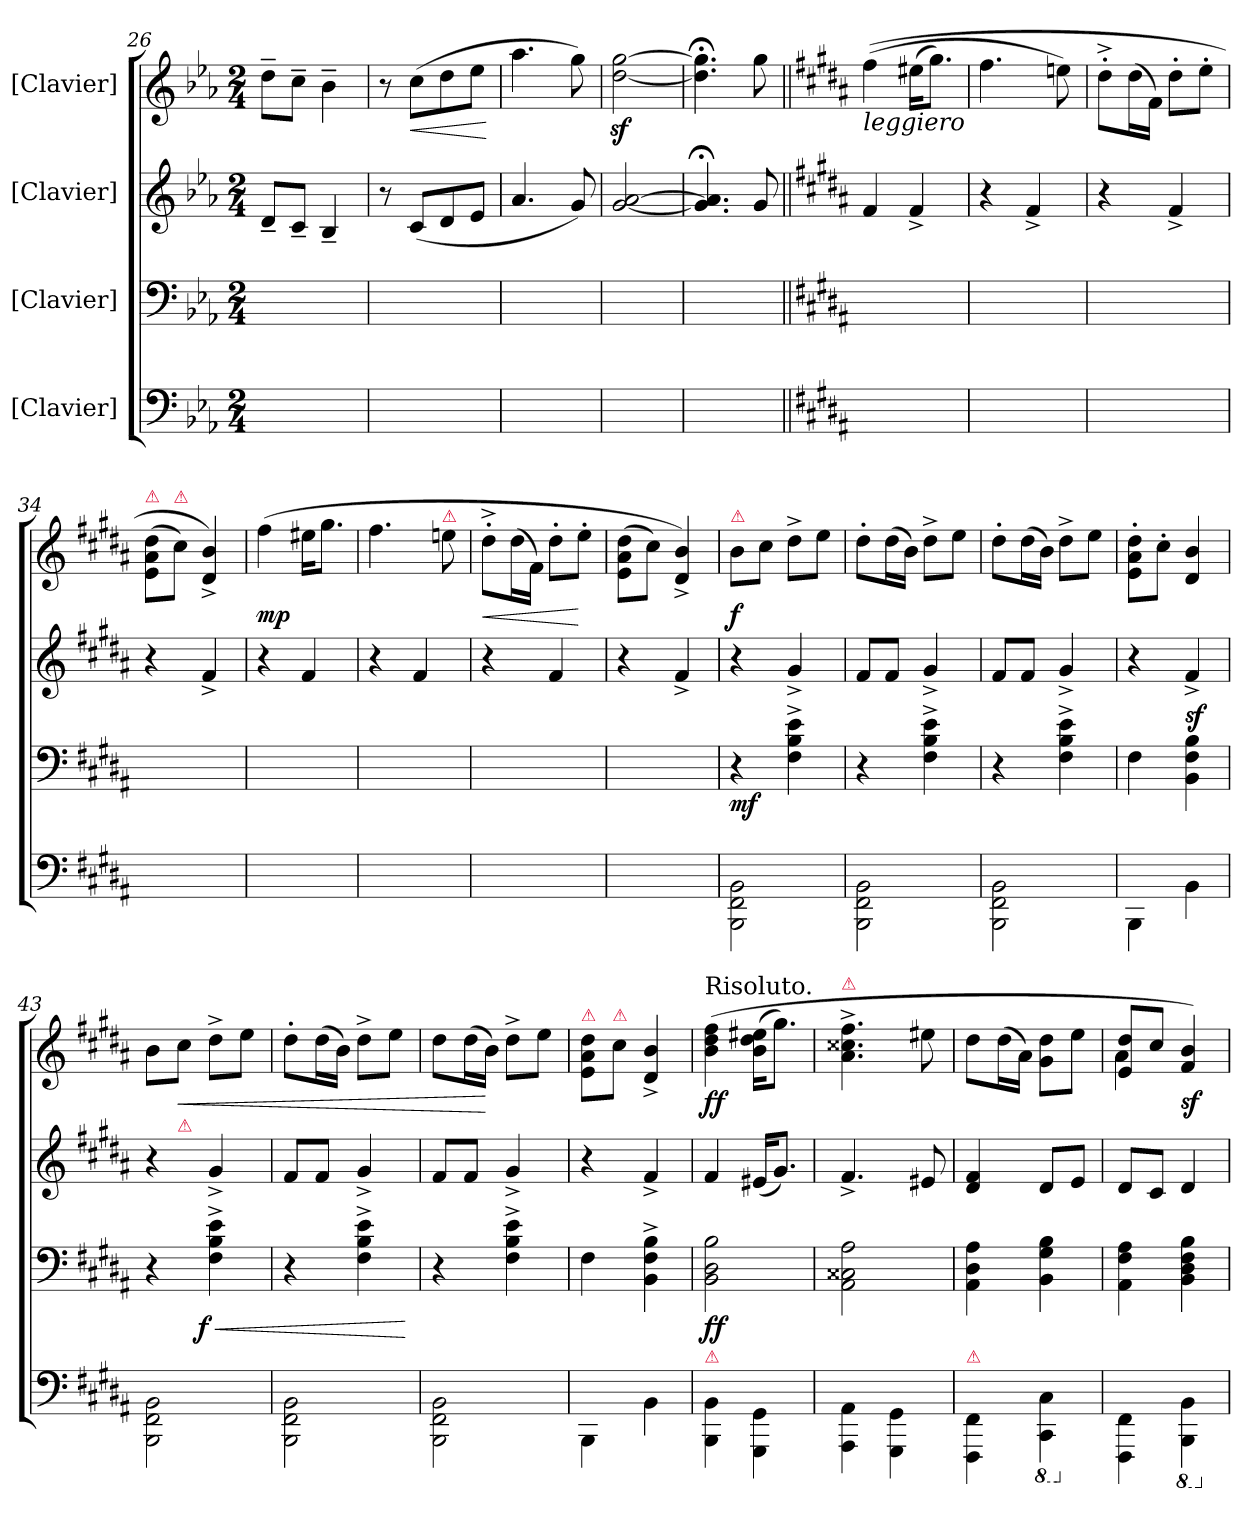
**kern	**kern	**dynam	**kern	**kern	**dynam
*part4	*part3	*part3	*part2	*part1	*part1
*staff4	*staff3	*staff3	*staff2	*staff1	*staff1
*I"[Clavier]	*I"[Clavier]	*	*I"[Clavier]	*I"[Clavier]	*
*clefF4	*clefF4	*	*clefG2	*clefG2	*
*k[b-e-a-]	*k[b-e-a-]	*	*k[b-e-a-]	*k[b-e-a-]	*
*E-:	*E-:	*	*E-:	*E-:	*
*M2/4	*M2/4	*	*M2/4	*M2/4	*
=26	=26	=26	=26	=26	=26
2ryy	2ryy	.	8d~>/L	8dd~>\L	.
.	.	.	8c~>/J	8cc~>\J	.
.	.	.	4B-~>/	4b-~>\	.
=27	=27	=27	=27	=27	=27
2ryy	2ryy	.	8r	8r	.
!	!	!	!	!	!LO:HP:b
.	.	.	(<8c/L	(>8cc\L	<
.	.	.	8d/	8dd\	.
.	.	.	8e-/J	8ee-\J	.
.	.	.	.	.	[
=28	=28	=28	=28	=28	=28
2ryy	2ryy	.	4.a-/	4.aa-\	.
.	.	.	8g/)	8gg\)	.
=29	=29	=29	=29	=29	=29
2ryy	2ryy	.	[2g/ [2a-/	[2ddz\ [2ggz\	.
=30	=30	=30	=30	=30	=30
2ryy	2ryy	.	4.g];</ 4.a-];</	4.dd];<\ 4.gg];<\	.
.	.	.	8g/	8gg\	.
=31||	=31||	=31||	=31||	=31||	=31||
*k[f#c#g#d#a#]	*k[f#c#g#d#a#]	*	*k[f#c#g#d#a#]	*k[f#c#g#d#a#]	*
*	*	*	*	*MM160	*
!	!	!	!	!LO:TX:b:i:t=leggiero	!
2ryy	2ryy	.	4f#/	(>(>4ff#\	.
.	.	.	4f#^</	(>16ee#X\KL	.
.	.	.	.	8.gg#\J)	.
=32	=32	=32	=32	=32	=32
2ryy	2ryy	.	4r	4.ff#\	.
.	.	.	4f#^</	.	.
.	.	.	.	8een\)	.
=33	=33	=33	=33	=33	=33
2ryy	2ryy	.	4r	8dd#'>^>\L	.
.	.	.	.	(>16dd#\L	.
.	.	.	.	16f#\JJ)	.
.	.	.	4f#^>/	8dd#'>\L	.
.	.	.	.	8ee'>\J	.
=34	=34	=34	=34	=34	=34
!	!	!	!	!LO:TX:a:color=crimson:t=⚠	!
2ryy	2ryy	.	4r	(>8e\ 8a#\ 8dd#\L	.
!	!	!	!	!LO:TX:a:color=crimson:t=⚠	!
.	.	.	.	8cc#\J)	.
.	.	.	4f#^>/	4d#^>/ 4b^>/)	.
=35	=35	=35	=35	=35	=35
2ryy	2ryy	.	4r	(4ff#\	mp
.	.	.	4f#/	16ee#X\KL	.
.	.	.	.	8.gg#\J	.
=36	=36	=36	=36	=36	=36
2ryy	2ryy	.	4r	4.ff#\	.
.	.	.	4f#/	.	.
!	!	!	!	!LO:TX:a:color=crimson:t=⚠	!
.	.	.	.	8een\	.
=37	=37	=37	=37	=37	=37
!	!	!	!	!	!LO:HP:b
2ryy	2ryy	.	4r	8dd#'>^>\L	<
.	.	.	.	(>16dd#\L	.
.	.	.	.	16f#\JJ)	.
.	.	.	4f#/	8dd#'>\L	.
.	.	.	.	8ee'>\J	[
=38	=38	=38	=38	=38	=38
2ryy	2ryy	.	4r	(>8e\ 8a#\ 8dd#\L	.
.	.	.	.	8cc#\J)	.
.	.	.	4f#^</	4d#^>/ 4b^>/)	.
=39	=39	=39	=39	=39	=39
!	!	!	!	!LO:TX:a:color=crimson:t=⚠	!
2BBB\ 2FF#\ 2BB\	4r	mf.	4r	8b\L	f
.	.	.	.	8cc#\J	.
.	4F#^>\ 4B^>\ 4e^>\	.	4g#^>/	8dd#^>\L	.
.	.	.	.	8ee\J	.
=40	=40	=40	=40	=40	=40
2BBB\ 2FF#\ 2BB\	4r	.	8f#/L	8dd#'>\L	.
.	.	.	8f#/J	(>16dd#\L	.
.	.	.	.	16b\JJ)	.
.	4F#^>\ 4B^>\ 4e^>\	.	4g#^>/	8dd#^>\L	.
.	.	.	.	8ee\J	.
=41	=41	=41	=41	=41	=41
2BBB\ 2FF#\ 2BB\	4r	.	8f#/L	8dd#'>\L	.
.	.	.	8f#/J	(>16dd#\L	.
.	.	.	.	16b\JJ)	.
.	4F#^>\ 4B^>\ 4e^>\	.	4g#^>/	8dd#^>\L	.
.	.	.	.	8ee\J	.
=42	=42	=42	=42	=42	=42
4BBB\	4F#\	.	4r	8e'>\ 8a#'>\ 8dd#'>\L	.
.	.	.	.	8cc#'>\J	.
!	!	!LO:DY:a	!	!	!
4BB\	4BB\ 4F#\ 4B\	sf.	4f#^>/	4d#/ 4b/	.
=43	=43	=43	=43	=43	=43
2BBB\ 2FF#\ 2BB\	4r	.	4r	8b\L	.
!	!	!	!	!LO:TX:b:i:color=crimson:t=⚠	!
!	!	!	!	!	!LO:HP:b
.	.	.	.	8cc#\J	<
!	!	!LO:HP:b	!	!	!
!	!	!LO:DY:n=1:rj	!	!	!
.	4F#^>\ 4B^>\ 4e^>\	< f.	4g#^>/	8dd#^>\L	.
.	.	.	.	8ee\J	.
=44	=44	=44	=44	=44	=44
2BBB\ 2FF#\ 2BB\	4r	.	8f#/L	8dd#'>\L	.
.	.	.	8f#/J	(>16dd#\L	.
.	.	.	.	16b\JJ)	.
.	4F#^>\ 4B^>\ 4e^>\	.	4g#^>/	8dd#^>\L	.
.	.	.	.	8ee\J	.
.	.	[	.	.	.
=45	=45	=45	=45	=45	=45
2BBB\ 2FF#\ 2BB\	4r	.	8f#/L	8dd#\L	.
.	.	.	8f#/J	(>16dd#\L	.
.	.	.	.	16b\JJ)	[
.	4F#^>\ 4B^>\ 4e^>\	.	4g#^>/	8dd#^>\L	.
.	.	.	.	8ee\J	.
=46	=46	=46	=46	=46	=46
!	!	!	!	!LO:TX:a:color=crimson:t=⚠	!
4BBB\	4F#\	.	4r	8e\ 8a#\ 8dd#\L	.
!	!	!	!	!LO:TX:a:color=crimson:t=⚠	!
.	.	.	.	8cc#\J	.
4BB\	4BB^>\ 4F#^>\ 4B^>\	.	4f#^>/	4d#^>/ 4b^>/	.
=47	=47	=47	=47	=47	=47
!	!	!	!	!LO:TX:a:t=Risoluto.	!
!LO:TX:a:color=crimson:t=⚠	!	!	!	!	!
4BBB\ 4BB\	2BB\ 2D#\ 2B\	ff	4f#/	(4b\ 4dd#\ 4ff#\	ff
4GGG#\ 4GG#\	.	.	(>16e#X/KL	(>16b\ 16dd#\ 16ee#X\KL	.
.	.	.	8.g#/J)	8.gg#\J)	.
=48	=48	=48	=48	=48	=48
!	!	!	!	!LO:TX:a:color=crimson:t=⚠	!
4AAA#\ 4AA#\	2AA#\ 2C##X\ 2A#\	.	4.f#^>/	4.a#^>\ 4.cc##X^>\ 4.ff#^>\	.
4GGG#\ 4GG#\	.	.	.	.	.
.	.	.	8e#X/	8ee#X\	.
=49	=49	=49	=49	=49	=49
!LO:TX:a:color=crimson:t=⚠	!	!	!	!	!
4FFF#\ 4FF#\	4AA#\ 4D#\ 4A#\	.	4d#/ 4f#/	8dd#\L	.
.	.	.	.	(>16dd#\L	.
.	.	.	.	16a#\JJ)	.
*8ba	*	*	*	*	*
4CCC#\ 4CC#\	4BB\ 4G#\ 4B\	.	8d#/L	8g#\ 8dd#\L	.
.	.	.	8e/J	8ee\J	.
=50	=50	=50	=50	=50	=50
*X8ba	*	*	*	*	*
*	*	*	*	*^	*
4FFF#\ 4FF#\	4AA#\ 4F#\ 4A#\	.	8d#/L	8e/ 8dd#/L	4a#\	.
.	.	.	8c#/J	8cc#/J	.	.
*8ba	*	*	*	*	*	*
4BBBB\ 4BBB\	4BB\ 4D#\ 4F#\ 4B\	.	4d#/	4f#/ 4b/)	4ryy	sf
*X8ba	*	*	*	*	*	*
*	*	*	*	*v	*v	*
=	=	=	=	=	=
*-	*-	*-	*-	*-	*-
